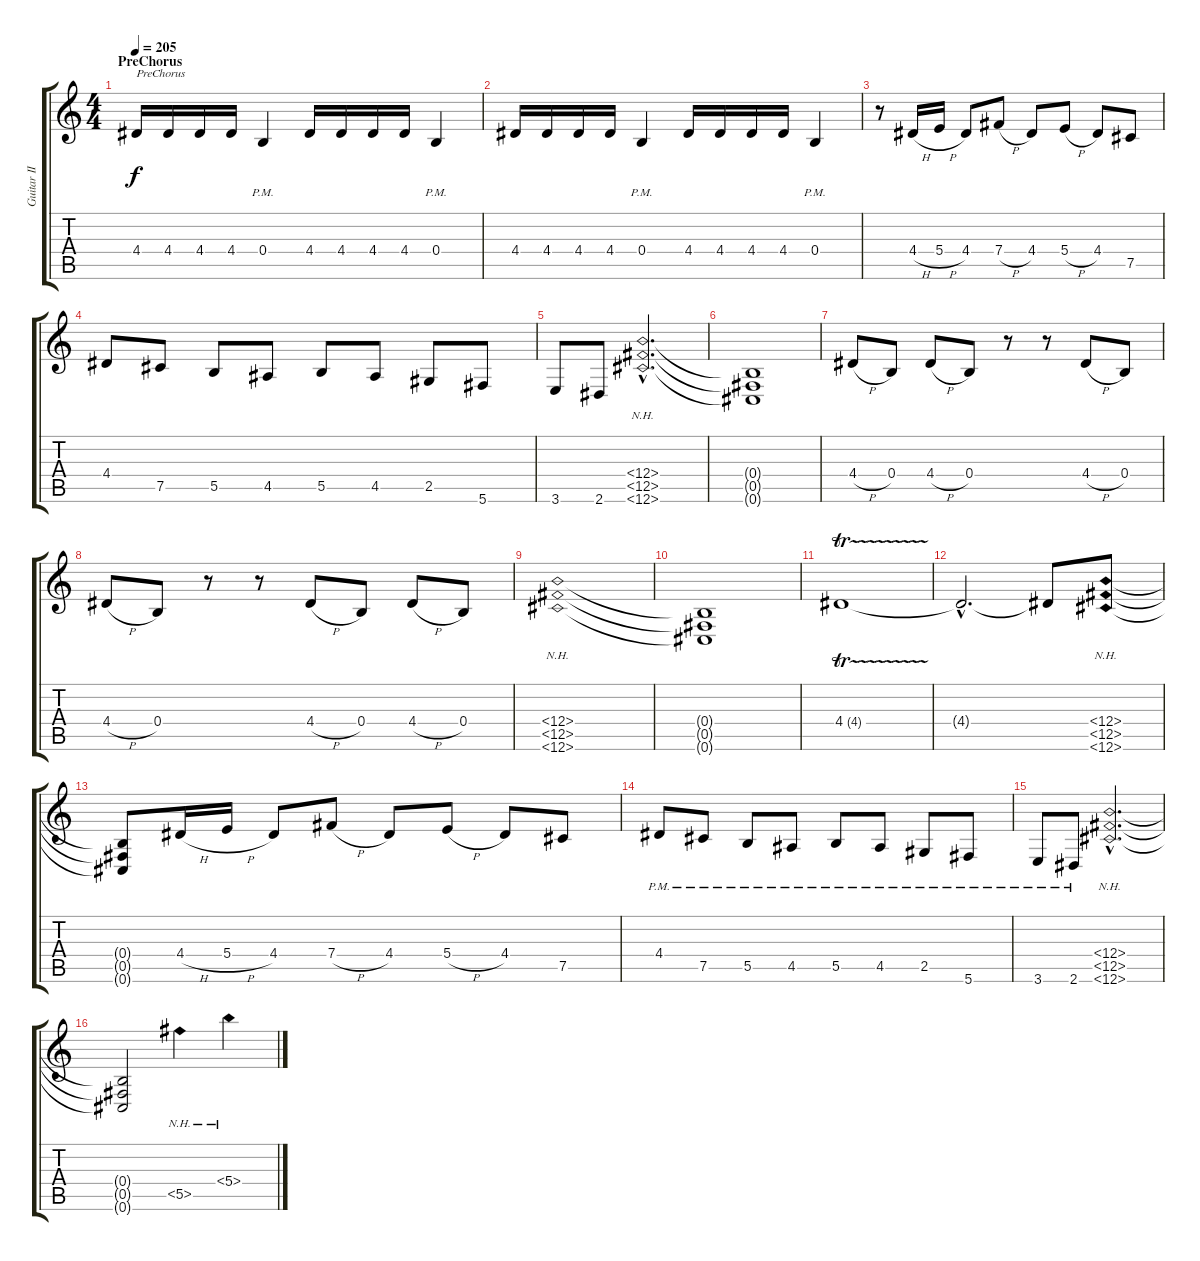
\track ("Guitar II [Andreas Allenmark]" "Guitar II ") {instrument distortionguitar}
\staff {score tabs}
\tuning (Db4 Ab3 E3 B2 Gb2 Db2) {hide}
\ts (4 4)
\section ("" "PreChorus")
\tempo 205
\clef g2
\ks c
4.4.16{txt "PreChorus" dy f} 4.4.16 4.4.16 4.4.16 0.4{pm}.4 4.4.16 4.4.16 4.4.16 4.4.16 0.4{pm}.4 |
4.4.16 4.4.16 4.4.16 4.4.16 0.4{pm}.4 4.4.16 4.4.16 4.4.16 4.4.16 0.4{pm}.4 |
r.8 4.4{h}.16 5.4{h}.16 4.4.8 7.4{h}.8 4.4.8 5.4{h}.8 4.4.8 7.5.8 |
4.4.8 7.5.8 5.5.8 4.5.8 5.5.8 4.5.8 2.5.8 5.6.8 |
3.6.8 2.6.8 (0.4{nh hac} 0.5{nh hac} 0.6{nh hac}).2{d} |
(0.4{t} 0.5{t} 0.6{t}).1 |
4.4{h}.8 0.4.8 4.4{h}.8 0.4.8 r.8 r.8 4.4{h}.8 0.4.8 |
4.4{h}.8 0.4.8 r.8 r.8 4.4{h}.8 0.4.8 4.4{h}.8 0.4.8 |
(0.4{nh} 0.5{nh} 0.6{nh}).1 |
(0.4{t} 0.5{t} 0.6{t}).1 |
4.4{tr (4 16)}.1 |
4.4{hac t}.2{d} 4.4{t}.8 (0.4{nh} 0.5{nh} 0.6{nh}).8 |
(0.4{t} 0.5{t} 0.6{t}).8 4.4{h}.16 5.4{h}.16 4.4.8 7.4{h}.8 4.4.8 5.4{h}.8 4.4.8 7.5.8 |
4.4{pm}.8 7.5{pm}.8 5.5{pm}.8 4.5{pm}.8 5.5{pm}.8 4.5{pm}.8 2.5{pm}.8 5.6{pm}.8 |
3.6{pm}.8 2.6{pm}.8 (0.4{nh hac} 0.5{nh hac} 0.6{nh hac}).2{d} |
(0.4{t} 0.5{t} 0.6{t}).2 5.5{nh}.4 5.4{nh}.4
